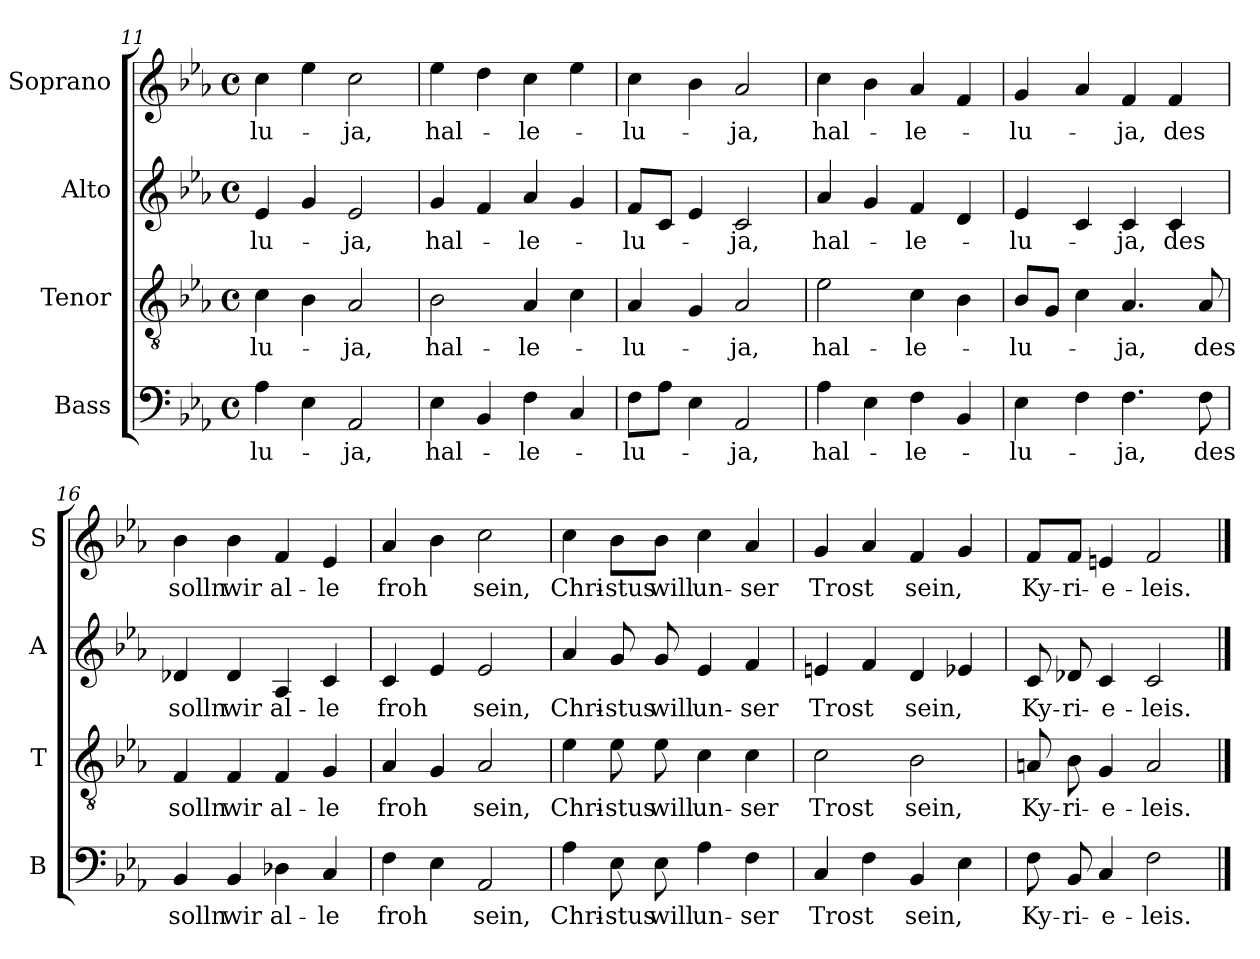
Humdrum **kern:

**kern	**text	**kern	**text	**kern	**text	**kern	**text
*part4	*part4	*part3	*part3	*part2	*part2	*part1	*part1
*staff4	*staff4	*staff3	*staff3	*staff2	*staff2	*staff1	*staff1
*I"Bass	*	*I"Tenor	*	*I"Alto	*	*I"Soprano	*
*I'B	*	*I'T	*	*I'A	*	*I'S	*
!!LO:PB:g=z
*clefF4	*	*clefGv2	*	*clefG2	*	*clefG2	*
*k[b-e-a-]	*	*k[b-e-a-]	*	*k[b-e-a-]	*	*k[b-e-a-]	*
*E-:	*	*E-:	*	*E-:	*	*E-:	*
*M4/4	*	*M4/4	*	*M4/4	*	*M4/4	*
*met(c)	*	*met(c)	*	*met(c)	*	*met(c)	*
=11	=11	=11	=11	=11	=11	=11	=11
!	!LO:LY:b	!	!LO:LY:b	!	!LO:LY:b	!	!LO:LY:b
4A-\	-lu-	4c\	-lu-	4e-/	-lu-	4cc\	-lu-
4E-\	.	4B-\	.	4g/	.	4ee-\	.
!	!LO:LY:b	!	!LO:LY:b	!	!LO:LY:b	!	!LO:LY:b
2AA-/	-ja,	2A-/	-ja,	2e-/	-ja,	2cc\	-ja,
=12	=12	=12	=12	=12	=12	=12	=12
!	!LO:LY:b	!	!LO:LY:b	!	!LO:LY:b	!	!LO:LY:b
4E-\	hal-	2B-\	hal-	4g/	hal-	4ee-\	hal-
4BB-/	.	.	.	4f/	.	4dd\	.
!	!LO:LY:b	!	!LO:LY:b	!	!LO:LY:b	!	!LO:LY:b
4F\	-le-	4A-/	-le-	4a-/	-le-	4cc\	-le-
4C/	.	4c\	.	4g/	.	4ee-\	.
=13	=13	=13	=13	=13	=13	=13	=13
!	!LO:LY:b	!	!LO:LY:b	!	!LO:LY:b	!	!LO:LY:b
8F\L	-lu-	4A-/	-lu-	8f/L	-lu-	4cc\	-lu-
8A-\J	.	.	.	8c/J	.	.	.
4E-\	.	4G/	.	4e-/	.	4b-\	.
!	!LO:LY:b	!	!LO:LY:b	!	!LO:LY:b	!	!LO:LY:b
2AA-/	-ja,	2A-/	-ja,	2c/	-ja,	2a-/	-ja,
=14	=14	=14	=14	=14	=14	=14	=14
!	!LO:LY:b	!	!LO:LY:b	!	!LO:LY:b	!	!LO:LY:b
4A-\	hal-	2e-\	hal-	4a-/	hal-	4cc\	hal-
4E-\	.	.	.	4g/	.	4b-\	.
!	!LO:LY:b	!	!LO:LY:b	!	!LO:LY:b	!	!LO:LY:b
4F\	-le-	4c\	-le-	4f/	-le-	4a-/	-le-
4BB-/	.	4B-\	.	4d/	.	4f/	.
=15	=15	=15	=15	=15	=15	=15	=15
!	!LO:LY:b	!	!LO:LY:b	!	!LO:LY:b	!	!LO:LY:b
4E-\	-lu-	8B-/L	-lu-	4e-/	-lu-	4g/	-lu-
.	.	8G/J	.	.	.	.	.
4F\	.	4c\	.	4c/	.	4a-/	.
!	!LO:LY:b	!	!LO:LY:b	!	!LO:LY:b	!	!LO:LY:b
4.F\	-ja,	4.A-/	-ja,	4c/	-ja,	4f/	-ja,
!	!	!	!	!	!LO:LY:b	!	!LO:LY:b
.	.	.	.	4c/	des	4f/	des
!	!LO:LY:b	!	!LO:LY:b	!	!	!	!
8F\	des	8A-/	des	.	.	.	.
!!LO:LB:g=z
=16	=16	=16	=16	=16	=16	=16	=16
!	!LO:LY:b	!	!LO:LY:b	!	!LO:LY:b	!	!LO:LY:b
4BB-/	solln	4F/	solln	4d-X/	solln	4b-\	solln
!	!LO:LY:b	!	!LO:LY:b	!	!LO:LY:b	!	!LO:LY:b
4BB-/	wir	4F/	wir	4d-/	wir	4b-\	wir
!	!LO:LY:b	!	!LO:LY:b	!	!LO:LY:b	!	!LO:LY:b
4D-X\	al-	4F/	al-	4A-/	al-	4f/	al-
!	!LO:LY:b	!	!LO:LY:b	!	!LO:LY:b	!	!LO:LY:b
4C/	-le	4G/	-le	4c/	-le	4e-/	-le
=17	=17	=17	=17	=17	=17	=17	=17
!	!LO:LY:b	!	!LO:LY:b	!	!LO:LY:b	!	!LO:LY:b
4F\	froh	4A-/	froh	4c/	froh	4a-/	froh
4E-\	.	4G/	.	4e-/	.	4b-\	.
!	!LO:LY:b	!	!LO:LY:b	!	!LO:LY:b	!	!LO:LY:b
2AA-/	sein,	2A-/	sein,	2e-/	sein,	2cc\	sein,
=18	=18	=18	=18	=18	=18	=18	=18
!	!LO:LY:b	!	!LO:LY:b	!	!LO:LY:b	!	!LO:LY:b
4A-\	Chri-	4e-\	Chri-	4a-/	Chri-	4cc\	Chri-
!	!LO:LY:b	!	!LO:LY:b	!	!LO:LY:b	!	!LO:LY:b
8E-\	-stus	8e-\	-stus	8g/	-stus	8b-\L	-stus
!	!LO:LY:b	!	!LO:LY:b	!	!LO:LY:b	!	!LO:LY:b
8E-\	will	8e-\	will	8g/	will	8b-\J	will
!	!LO:LY:b	!	!LO:LY:b	!	!LO:LY:b	!	!LO:LY:b
4A-\	un-	4c\	un-	4e-/	un-	4cc\	un-
!	!LO:LY:b	!	!LO:LY:b	!	!LO:LY:b	!	!LO:LY:b
4F\	-ser	4c\	-ser	4f/	-ser	4a-/	-ser
=19	=19	=19	=19	=19	=19	=19	=19
!	!LO:LY:b	!	!LO:LY:b	!	!LO:LY:b	!	!LO:LY:b
4C/	Trost	2c\	Trost	4en/	Trost	4g/	Trost
4F\	.	.	.	4f/	.	4a-/	.
!	!LO:LY:b	!	!LO:LY:b	!	!LO:LY:b	!	!LO:LY:b
4BB-/	sein,	2B-\	sein,	4d/	sein,	4f/	sein,
4E-\	.	.	.	4e-X/	.	4g/	.
=20	=20	=20	=20	=20	=20	=20	=20
!	!LO:LY:b	!	!LO:LY:b	!	!LO:LY:b	!	!LO:LY:b
8F\	Ky-	8An/	Ky-	8c/	Ky-	8f/L	Ky-
!	!LO:LY:b	!	!LO:LY:b	!	!LO:LY:b	!	!LO:LY:b
8BB-/	-ri-	8B-\	-ri-	8d-X/	-ri-	8f/J	-ri-
!	!LO:LY:b	!	!LO:LY:b	!	!LO:LY:b	!	!LO:LY:b
4C/	-e-	4G/	-e-	4c/	-e-	4en/	-e-
!	!LO:LY:b	!	!LO:LY:b	!	!LO:LY:b	!	!LO:LY:b
2F\	-leis.	2A/	-leis.	2c/	-leis.	2f/	-leis.
==	==	==	==	==	==	==	==
*-	*-	*-	*-	*-	*-	*-	*-
